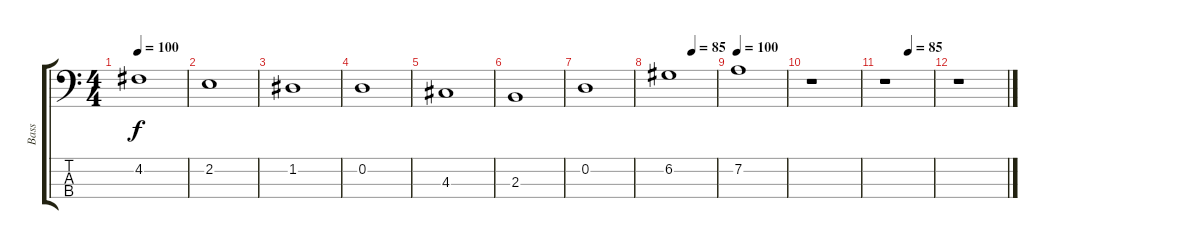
\track ("Bass" "Bass") {instrument acousticbass}
\staff {score tabs}
\tuning (G2 D2 A1 E1) {hide}
\ts (4 4)
\tempo 100
\clef f4
\ks c
4.2.1{dy f} |
2.2.1 |
1.2.1 |
0.2.1 |
4.3.1 |
2.3.1 |
0.2.1 |
\tempo (85 0.5)
6.2.1 |
\tempo 100
7.2.1 |
r.1 |
\tempo (85 0.5)
r.1 |
r.1
